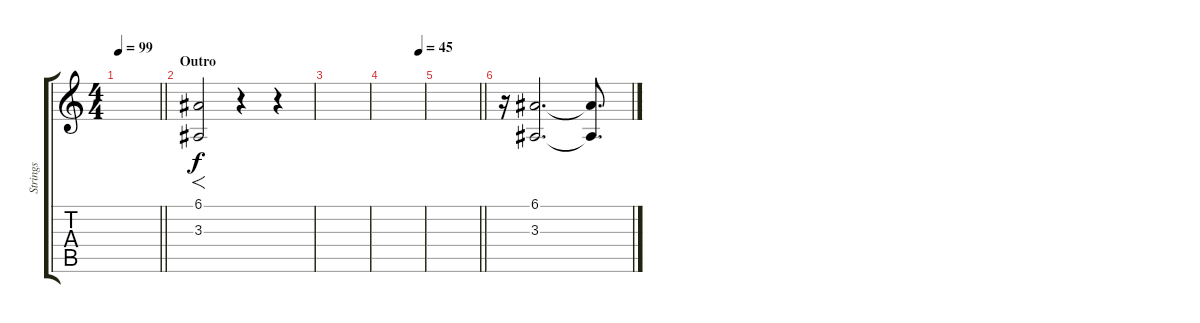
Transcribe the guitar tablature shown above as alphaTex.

\track ("Strings" "Strings") {instrument synthstrings1}
\staff {score tabs}
\tuning (E4 B3 G3 D3 A2 E2) {hide}
\ts (4 4)
\tempo 99
\clef g2
\barLineRight lightlight
\ks c
|
\section ("" "Outro")
(6.1 3.3).2{f} r.4 r.4 |
|
\tempo (45 0.875)
|
\barLineRight lightlight
|
r.16 (6.1 3.3).2{d volume 5} (6.1{t} 3.3{t}).8{d}
